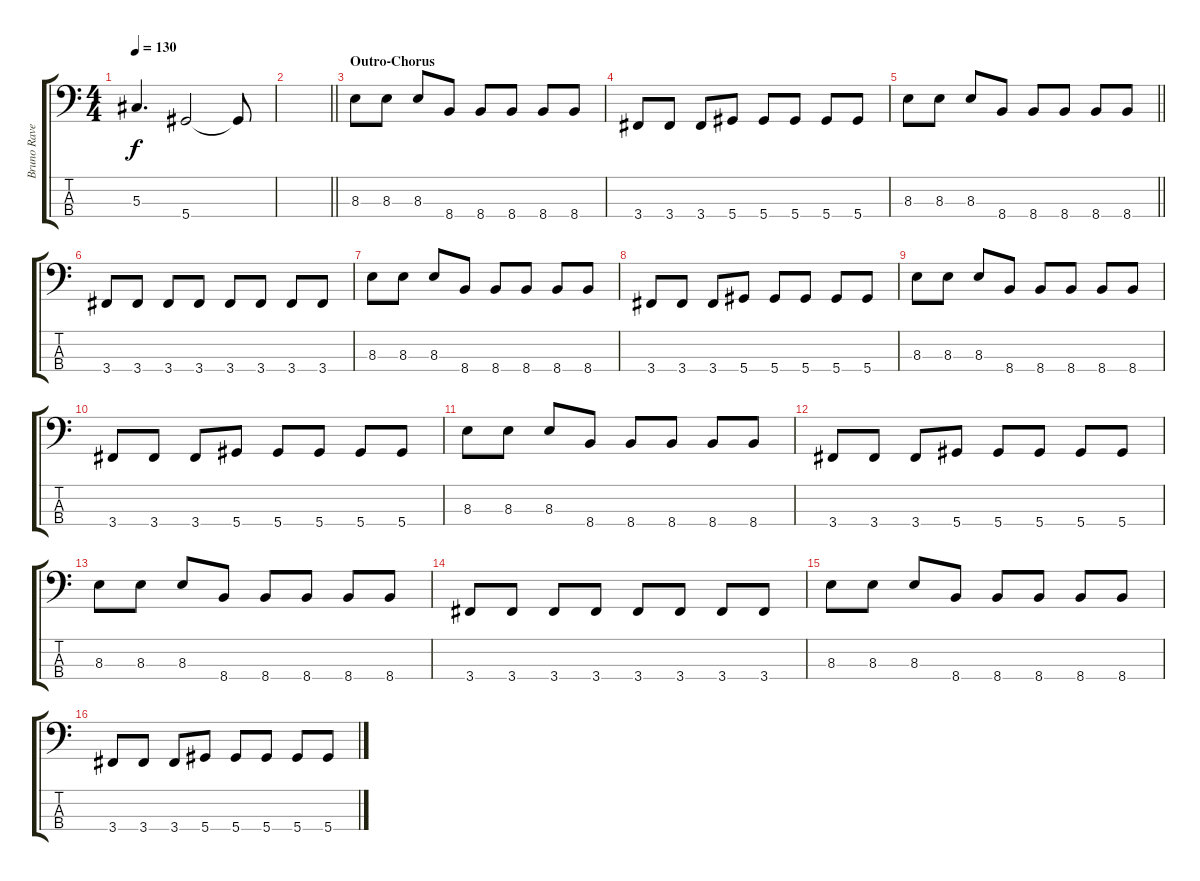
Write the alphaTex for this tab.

\track ("Bruno Ravel" "Bruno Rave") {instrument electricbassfinger}
\staff {score tabs}
\tuning (Gb2 Db2 Ab1 Eb1) {hide}
\ts (4 4)
\tempo 130
\clef f4
\ks c
5.3.4{d dy f} 5.4.2 5.4{t}.8 |
\barLineRight lightlight
|
\section ("" "Outro-Chorus")
8.3.8 8.3.8 8.3.8 8.4.8 8.4.8 8.4.8 8.4.8 8.4.8 |
3.4.8 3.4.8 3.4.8 5.4.8 5.4.8 5.4.8 5.4.8 5.4.8 |
\barLineRight lightlight
8.3.8 8.3.8 8.3.8 8.4.8 8.4.8 8.4.8 8.4.8 8.4.8 |
3.4.8 3.4.8 3.4.8 3.4.8 3.4.8 3.4.8 3.4.8 3.4.8 |
8.3.8 8.3.8 8.3.8 8.4.8 8.4.8 8.4.8 8.4.8 8.4.8 |
3.4.8 3.4.8 3.4.8 5.4.8 5.4.8 5.4.8 5.4.8 5.4.8 |
8.3.8 8.3.8 8.3.8 8.4.8 8.4.8 8.4.8 8.4.8 8.4.8 |
3.4.8 3.4.8 3.4.8 5.4.8 5.4.8 5.4.8 5.4.8 5.4.8 |
8.3.8 8.3.8 8.3.8 8.4.8 8.4.8 8.4.8 8.4.8 8.4.8 |
3.4.8 3.4.8 3.4.8 5.4.8 5.4.8 5.4.8 5.4.8 5.4.8 |
8.3.8 8.3.8 8.3.8 8.4.8 8.4.8 8.4.8 8.4.8 8.4.8 |
3.4.8 3.4.8 3.4.8 3.4.8 3.4.8 3.4.8 3.4.8 3.4.8 |
8.3.8 8.3.8 8.3.8 8.4.8 8.4.8 8.4.8 8.4.8 8.4.8 |
3.4.8 3.4.8 3.4.8 5.4.8 5.4.8 5.4.8 5.4.8 5.4.8
